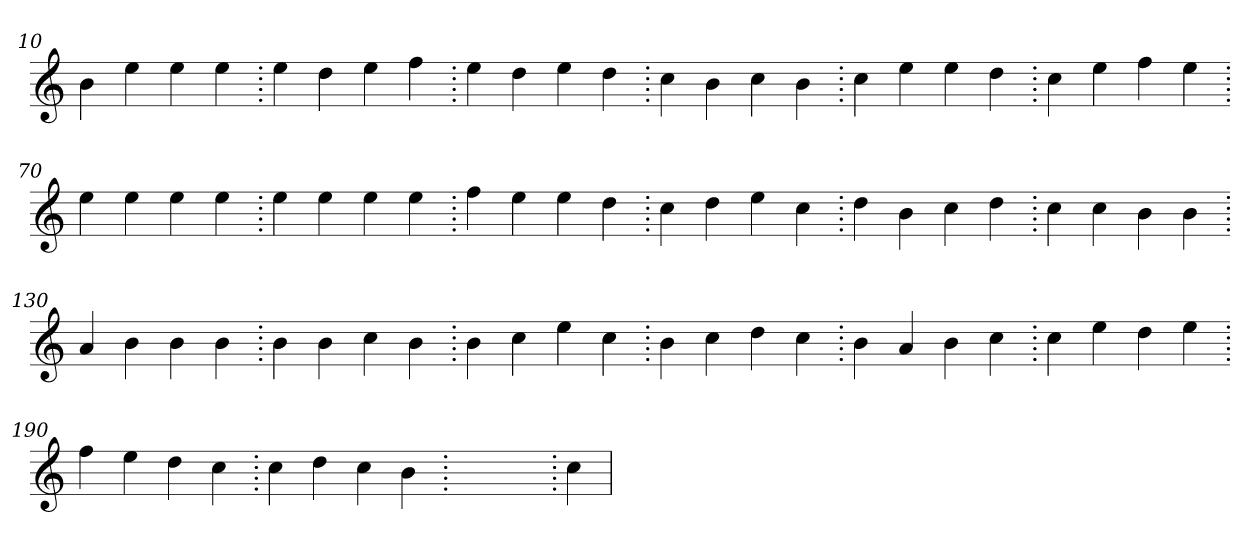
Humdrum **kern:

**kern
*part1
*staff1
*clefG2
=10.
4b
4ee
4ee
4ee
=20.
4ee
4dd
4ee
4ff
=30.
4ee
4dd
4ee
4dd
=40.
4cc
4b
4cc
4b
=50.
4cc
4ee
4ee
4dd
=60.
4cc
4ee
4ff
4ee
=70.
4ee
4ee
4ee
4ee
=80.
4ee
4ee
4ee
4ee
=90.
4ff
4ee
4ee
4dd
=100.
4cc
4dd
4ee
4cc
=110.
4dd
4b
4cc
4dd
=120.
4cc
4cc
4b
4b
=130.
4a
4b
4b
4b
=140.
4b
4b
4cc
4b
=150.
4b
4cc
4ee
4cc
=160.
4b
4cc
4dd
4cc
=170.
4b
4a
4b
4cc
=180.
4cc
4ee
4dd
4ee
=190.
4ff
4ee
4dd
4cc
=200.
4cc
4dd
4cc
4b
=210.
1ryy
=210.
4cc
=
*-
